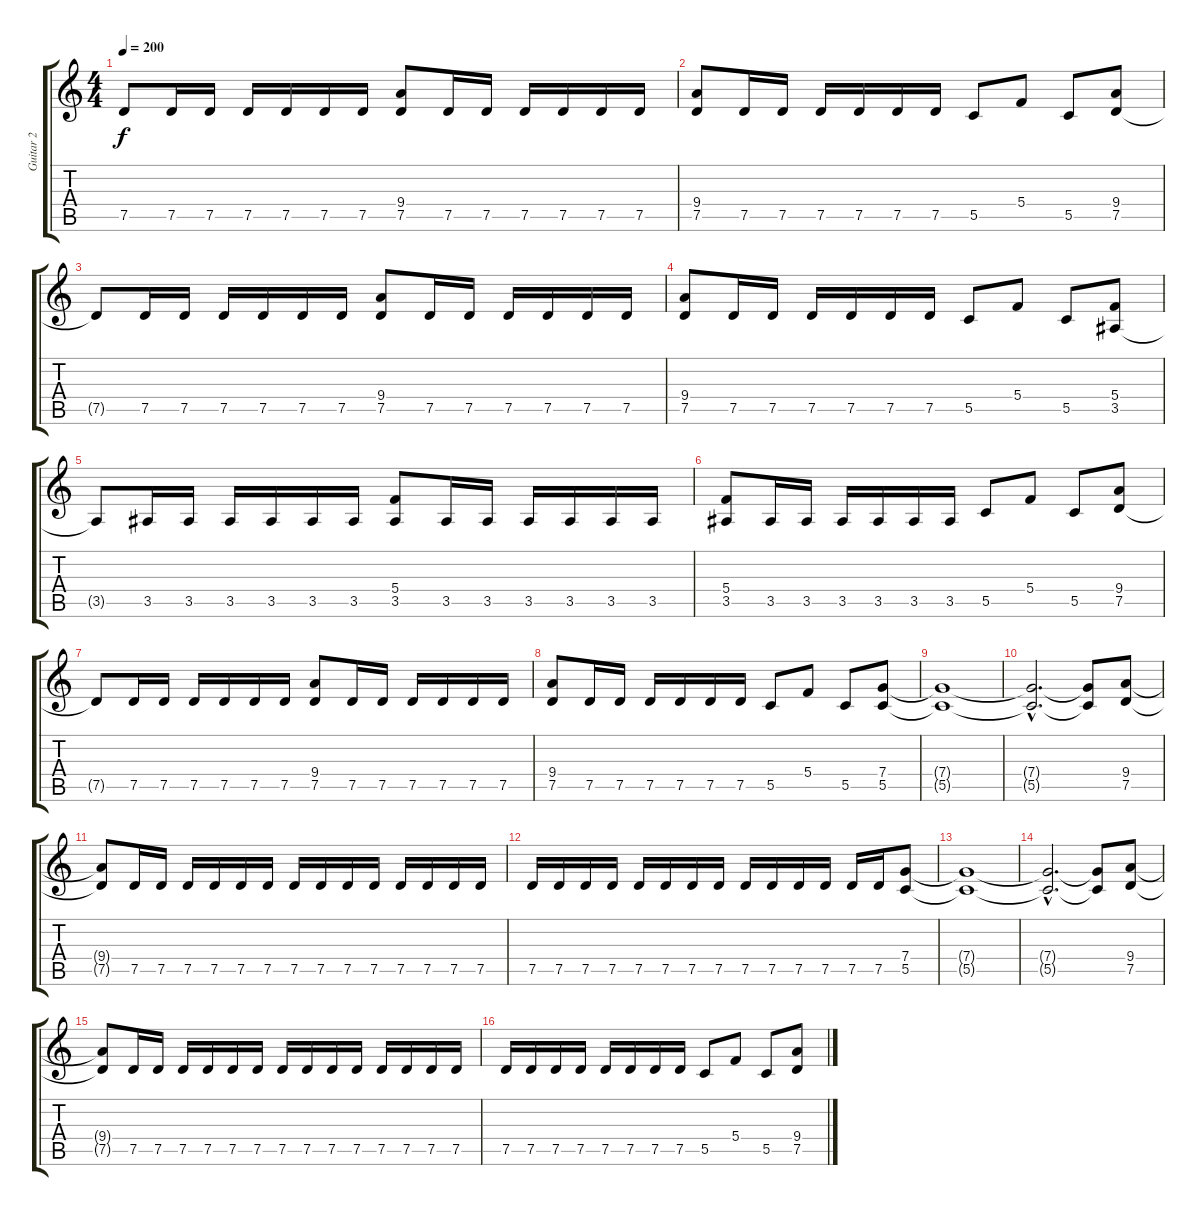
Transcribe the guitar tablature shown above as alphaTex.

\track ("Guitar 2" "Guitar 2") {instrument distortionguitar}
\staff {score tabs}
\tuning (D4 A3 F3 C3 G2 D2) {hide}
\ts (4 4)
\tempo 200
\clef g2
\ks c
7.5{t}.8{dy f} 7.5.16 7.5.16 7.5.16 7.5.16 7.5.16 7.5.16 (9.4 7.5).8 7.5.16 7.5.16 7.5.16 7.5.16 7.5.16 7.5.16 |
(9.4 7.5).8 7.5.16 7.5.16 7.5.16 7.5.16 7.5.16 7.5.16 5.5.8 5.4.8 5.5.8 (9.4 7.5).8 |
7.5{t}.8 7.5.16 7.5.16 7.5.16 7.5.16 7.5.16 7.5.16 (9.4 7.5).8 7.5.16 7.5.16 7.5.16 7.5.16 7.5.16 7.5.16 |
(9.4 7.5).8 7.5.16 7.5.16 7.5.16 7.5.16 7.5.16 7.5.16 5.5.8 5.4.8 5.5.8 (5.4 3.5).8 |
3.5{t}.8 3.5.16 3.5.16 3.5.16 3.5.16 3.5.16 3.5.16 (5.4 3.5).8 3.5.16 3.5.16 3.5.16 3.5.16 3.5.16 3.5.16 |
(5.4 3.5).8 3.5.16 3.5.16 3.5.16 3.5.16 3.5.16 3.5.16 5.5.8 5.4.8 5.5.8 (9.4 7.5).8 |
7.5{t}.8 7.5.16 7.5.16 7.5.16 7.5.16 7.5.16 7.5.16 (9.4 7.5).8 7.5.16 7.5.16 7.5.16 7.5.16 7.5.16 7.5.16 |
(9.4 7.5).8 7.5.16 7.5.16 7.5.16 7.5.16 7.5.16 7.5.16 5.5.8 5.4.8 5.5.8 (7.4 5.5).8 |
(7.4{t} 5.5{t}).1 |
(7.4{hac t} 5.5{hac t}).2{d} (7.4{t} 5.5{t}).8 (9.4 7.5).8 |
(9.4{t} 7.5{t}).8 7.5.16 7.5.16 7.5.16 7.5.16 7.5.16 7.5.16 7.5.16 7.5.16 7.5.16 7.5.16 7.5.16 7.5.16 7.5.16 7.5.16 |
7.5.16 7.5.16 7.5.16 7.5.16 7.5.16 7.5.16 7.5.16 7.5.16 7.5.16 7.5.16 7.5.16 7.5.16 7.5.16 7.5.16 (7.4 5.5).8 |
(7.4{t} 5.5{t}).1 |
(7.4{hac t} 5.5{hac t}).2{d} (7.4{t} 5.5{t}).8 (9.4 7.5).8 |
(9.4{t} 7.5{t}).8 7.5.16 7.5.16 7.5.16 7.5.16 7.5.16 7.5.16 7.5.16 7.5.16 7.5.16 7.5.16 7.5.16 7.5.16 7.5.16 7.5.16 |
7.5.16 7.5.16 7.5.16 7.5.16 7.5.16 7.5.16 7.5.16 7.5.16 5.5.8 5.4.8 5.5.8 (9.4 7.5).8
